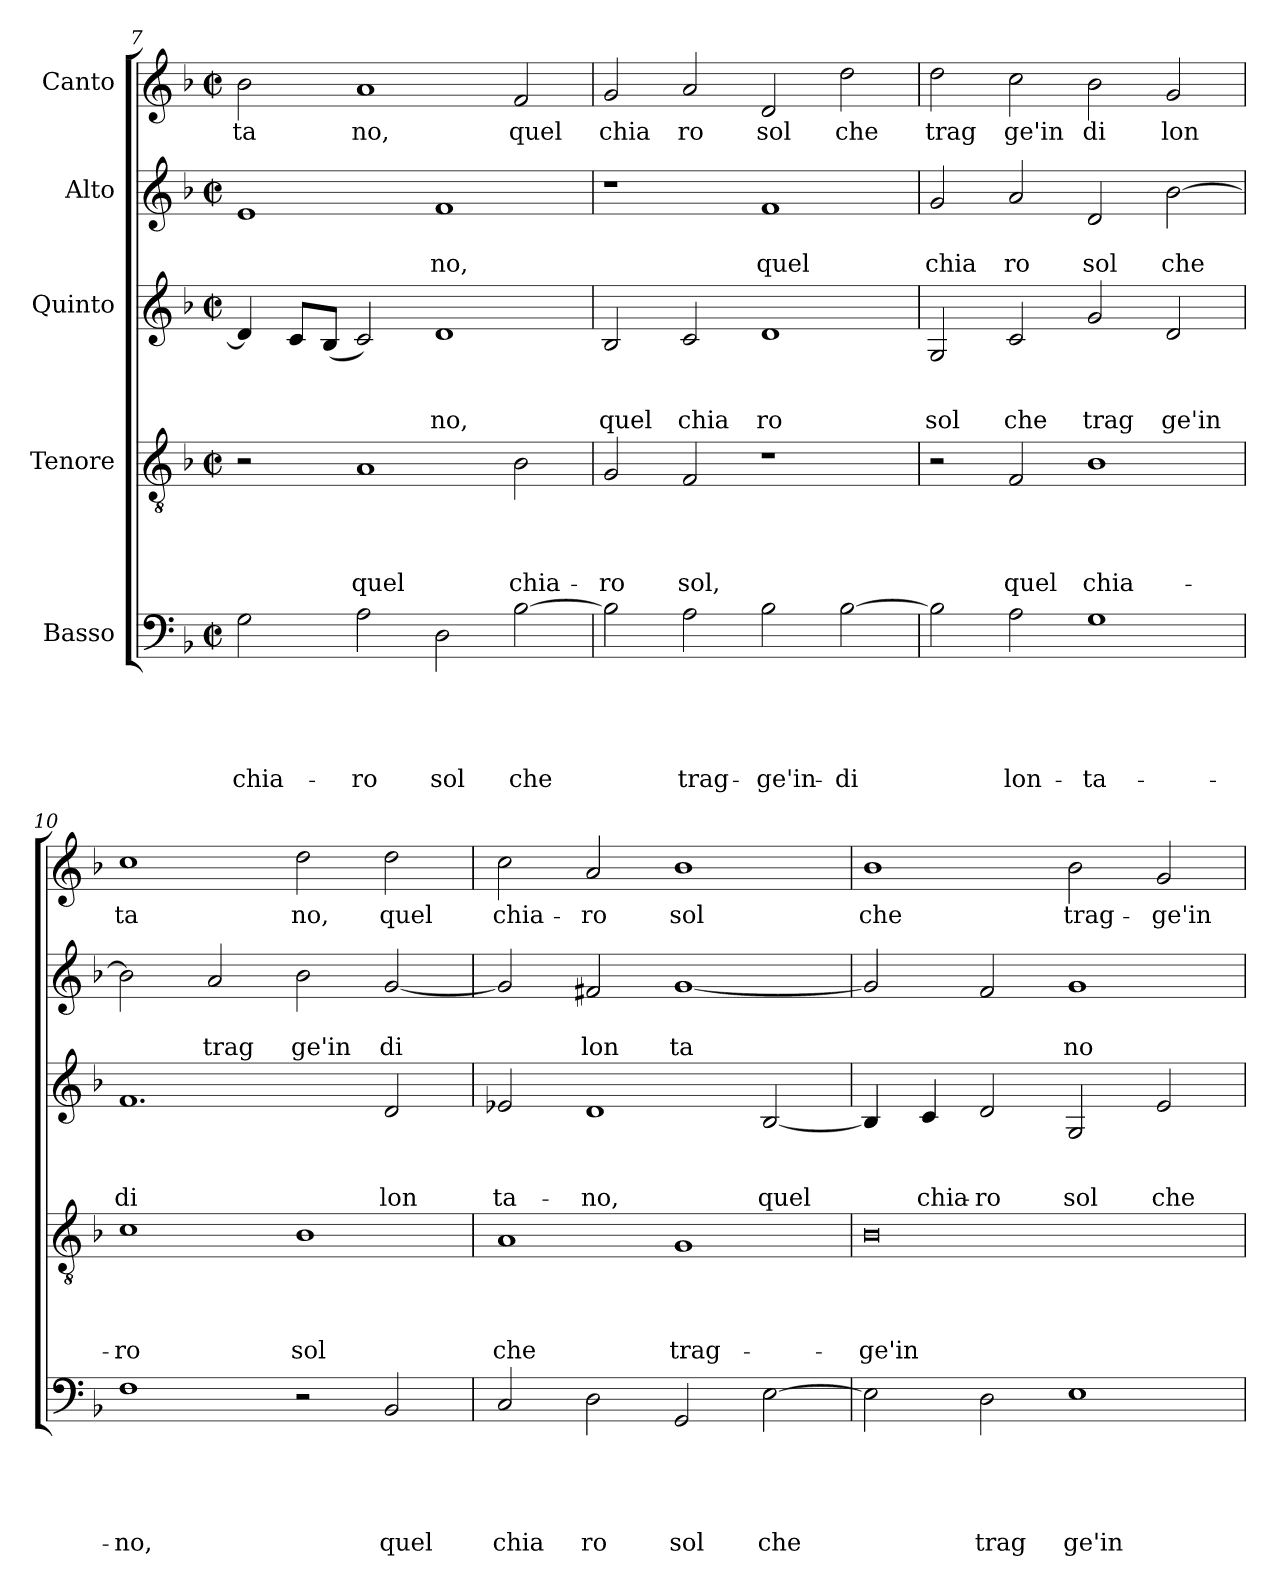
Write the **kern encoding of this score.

**kern	**text	**text	**text	**text	**text	**kern	**text	**text	**text	**text	**kern	**text	**text	**text	**kern	**text	**text	**kern	**text
*part5	*part5	*part5	*part5	*part5	*part5	*part4	*part4	*part4	*part4	*part4	*part3	*part3	*part3	*part3	*part2	*part2	*part2	*part1	*part1
*staff5	*staff5	*staff5	*staff5	*staff5	*staff5	*staff4	*staff4	*staff4	*staff4	*staff4	*staff3	*staff3	*staff3	*staff3	*staff2	*staff2	*staff2	*staff1	*staff1
*I"Basso	*	*	*	*	*	*I"Tenore	*	*	*	*	*I"Quinto	*	*	*	*I"Alto	*	*	*I"Canto	*
*clefF4	*	*	*	*	*	*clefGv2	*	*	*	*	*clefG2	*	*	*	*clefG2	*	*	*clefG2	*
*k[b-]	*	*	*	*	*	*k[b-]	*	*	*	*	*k[b-]	*	*	*	*k[b-]	*	*	*k[b-]	*
*F:	*	*	*	*	*	*F:	*	*	*	*	*F:	*	*	*	*F:	*	*	*F:	*
*M2/2	*	*	*	*	*	*M2/2	*	*	*	*	*M2/2	*	*	*	*M2/2	*	*	*M2/2	*
*met(c|)	*	*	*	*	*	*met(c|)	*	*	*	*	*met(c|)	*	*	*	*met(c|)	*	*	*met(c|)	*
=7	=7	=7	=7	=7	=7	=7	=7	=7	=7	=7	=7	=7	=7	=7	=7	=7	=7	=7	=7
!	!	!	!	!	!LO:LY:b	!	!	!	!	!	!	!	!	!	!	!	!	!	!LO:LY:b
2G\	.	.	.	.	chia-	2r	.	.	.	.	4d/]	.	.	.	1e	.	.	2b-\	ta
.	.	.	.	.	.	.	.	.	.	.	8c/L	.	.	.	.	.	.	.	.
.	.	.	.	.	.	.	.	.	.	.	(8B-/J	.	.	.	.	.	.	.	.
!	!	!	!	!	!LO:LY:b	!	!	!	!	!LO:LY:b	!	!	!	!	!	!	!	!	!LO:LY:b
2A\	.	.	.	.	-ro	1A	.	.	.	quel	2c/)	.	.	.	.	.	.	1a	no,
!	!	!	!	!	!LO:LY:b	!	!	!	!	!	!	!	!	!LO:LY:b	!	!	!LO:LY:b	!	!
2D\	.	.	.	.	sol	.	.	.	.	.	1d	.	.	no,	1f	.	no,	.	.
!	!	!	!	!	!LO:LY:b	!	!	!	!	!LO:LY:b	!	!	!	!	!	!	!	!	!LO:LY:b
[>2B-\	.	.	.	.	che	2B-\	.	.	.	chia-	.	.	.	.	.	.	.	2f/	quel
=8	=8	=8	=8	=8	=8	=8	=8	=8	=8	=8	=8	=8	=8	=8	=8	=8	=8	=8	=8
!	!	!	!	!	!	!	!	!	!	!LO:LY:b	!	!	!	!LO:LY:b	!	!	!	!	!LO:LY:b
2B-\]	.	.	.	.	.	2G/	.	.	.	-ro	2B-/	.	.	quel	1r	.	.	2g/	chia
!	!	!	!	!	!LO:LY:b	!	!	!	!	!LO:LY:b	!	!	!	!LO:LY:b	!	!	!	!	!LO:LY:b
2A\	.	.	.	.	trag-	2F/	.	.	.	sol,	2c/	.	.	chia	.	.	.	2a/	ro
!	!	!	!	!	!LO:LY:b	!	!	!	!	!	!	!	!	!LO:LY:b	!	!	!LO:LY:b	!	!LO:LY:b
2B-\	.	.	.	.	-ge'in-	1r	.	.	.	.	1d	.	.	ro	1f	.	quel	2d/	sol
!	!	!	!	!	!LO:LY:b	!	!	!	!	!	!	!	!	!	!	!	!	!	!LO:LY:b
[>2B-\	.	.	.	.	-di	.	.	.	.	.	.	.	.	.	.	.	.	2dd\	che
=9	=9	=9	=9	=9	=9	=9	=9	=9	=9	=9	=9	=9	=9	=9	=9	=9	=9	=9	=9
!	!	!	!	!	!	!	!	!	!	!	!	!	!	!LO:LY:b	!	!	!LO:LY:b	!	!LO:LY:b
2B-\]	.	.	.	.	.	2r	.	.	.	.	2G/	.	.	sol	2g/	.	chia	2dd\	trag
!	!	!	!	!	!LO:LY:b	!	!	!	!	!LO:LY:b	!	!	!	!LO:LY:b	!	!	!LO:LY:b	!	!LO:LY:b
2A\	.	.	.	.	lon-	2F/	.	.	.	quel	2c/	.	.	che	2a/	.	ro	2cc\	ge'in
!	!	!	!	!	!LO:LY:b	!	!	!	!	!LO:LY:b	!	!	!	!LO:LY:b	!	!	!LO:LY:b	!	!LO:LY:b
1G	.	.	.	.	-ta-	1B-	.	.	.	chia-	2g/	.	.	trag	2d/	.	sol	2b-\	di
!	!	!	!	!	!	!	!	!	!	!	!	!	!	!LO:LY:b	!	!	!LO:LY:b	!	!LO:LY:b
.	.	.	.	.	.	.	.	.	.	.	2d/	.	.	ge'in	[>2b-\	.	che	2g/	lon
=10	=10	=10	=10	=10	=10	=10	=10	=10	=10	=10	=10	=10	=10	=10	=10	=10	=10	=10	=10
!	!	!	!	!	!LO:LY:b	!	!	!	!	!LO:LY:b	!	!	!	!LO:LY:b	!	!	!	!	!LO:LY:b
1F	.	.	.	.	-no,	1c	.	.	.	-ro	1.f	.	.	di	2b-\]	.	.	1cc	ta
!	!	!	!	!	!	!	!	!	!	!	!	!	!	!	!	!	!LO:LY:b	!	!
.	.	.	.	.	.	.	.	.	.	.	.	.	.	.	2a/	.	trag	.	.
!	!	!	!	!	!	!	!	!	!	!LO:LY:b	!	!	!	!	!	!	!LO:LY:b	!	!LO:LY:b
2r	.	.	.	.	.	1B-	.	.	.	sol	.	.	.	.	2b-\	.	ge'in	2dd\	no,
!	!	!	!	!	!LO:LY:b	!	!	!	!	!	!	!	!	!LO:LY:b	!	!	!LO:LY:b	!	!LO:LY:b
2BB-/	.	.	.	.	quel	.	.	.	.	.	2d/	.	.	lon	[<2g/	.	di	2dd\	quel
!!LO:LB:g=z
=11	=11	=11	=11	=11	=11	=11	=11	=11	=11	=11	=11	=11	=11	=11	=11	=11	=11	=11	=11
!	!	!	!	!	!LO:LY:b	!	!	!	!	!LO:LY:b	!	!	!	!LO:LY:b	!	!	!	!	!LO:LY:b
2C/	.	.	.	.	chia	1A	.	.	.	che	2e-X/	.	.	ta-	2g/]	.	.	2cc\	chia-
!	!	!	!	!	!LO:LY:b	!	!	!	!	!	!	!	!	!LO:LY:b	!	!	!LO:LY:b	!	!LO:LY:b
2D\	.	.	.	.	ro	.	.	.	.	.	1d	.	.	-no,	2f#/	.	lon	2a/	-ro
!	!	!	!	!	!LO:LY:b	!	!	!	!	!LO:LY:b	!	!	!	!	!	!	!LO:LY:b	!	!LO:LY:b
2GG/	.	.	.	.	sol	1G	.	.	.	trag-	.	.	.	.	[<1g	.	ta	1b-	sol
!	!	!	!	!	!LO:LY:b	!	!	!	!	!	!	!	!	!LO:LY:b	!	!	!	!	!
[>2E\	.	.	.	.	che	.	.	.	.	.	[<2B-/	.	.	quel	.	.	.	.	.
=12	=12	=12	=12	=12	=12	=12	=12	=12	=12	=12	=12	=12	=12	=12	=12	=12	=12	=12	=12
!	!	!	!	!	!	!	!	!	!	!LO:LY:b	!	!	!	!	!	!	!	!	!LO:LY:b
2E\]	.	.	.	.	.	0B-	.	.	.	-ge'in-	4B-/]	.	.	.	2g/]	.	.	1b-	che
!	!	!	!	!	!	!	!	!	!	!	!	!	!	!LO:LY:b	!	!	!	!	!
.	.	.	.	.	.	.	.	.	.	.	4c/	.	.	chia-	.	.	.	.	.
!	!	!	!	!	!LO:LY:b	!	!	!	!	!	!	!	!	!LO:LY:b	!	!	!	!	!
2D\	.	.	.	.	trag	.	.	.	.	.	2d/	.	.	-ro	2f/	.	.	.	.
!	!	!	!	!	!LO:LY:b	!	!	!	!	!	!	!	!	!LO:LY:b	!	!	!LO:LY:b	!	!LO:LY:b
1E	.	.	.	.	ge'in	.	.	.	.	.	2G/	.	.	sol	1g	.	no	2b-\	trag-
!	!	!	!	!	!	!	!	!	!	!	!	!	!	!LO:LY:b	!	!	!	!	!LO:LY:b
.	.	.	.	.	.	.	.	.	.	.	2e/	.	.	che	.	.	.	2g/	-ge'in-
=	=	=	=	=	=	=	=	=	=	=	=	=	=	=	=	=	=	=	=
*-	*-	*-	*-	*-	*-	*-	*-	*-	*-	*-	*-	*-	*-	*-	*-	*-	*-	*-	*-
